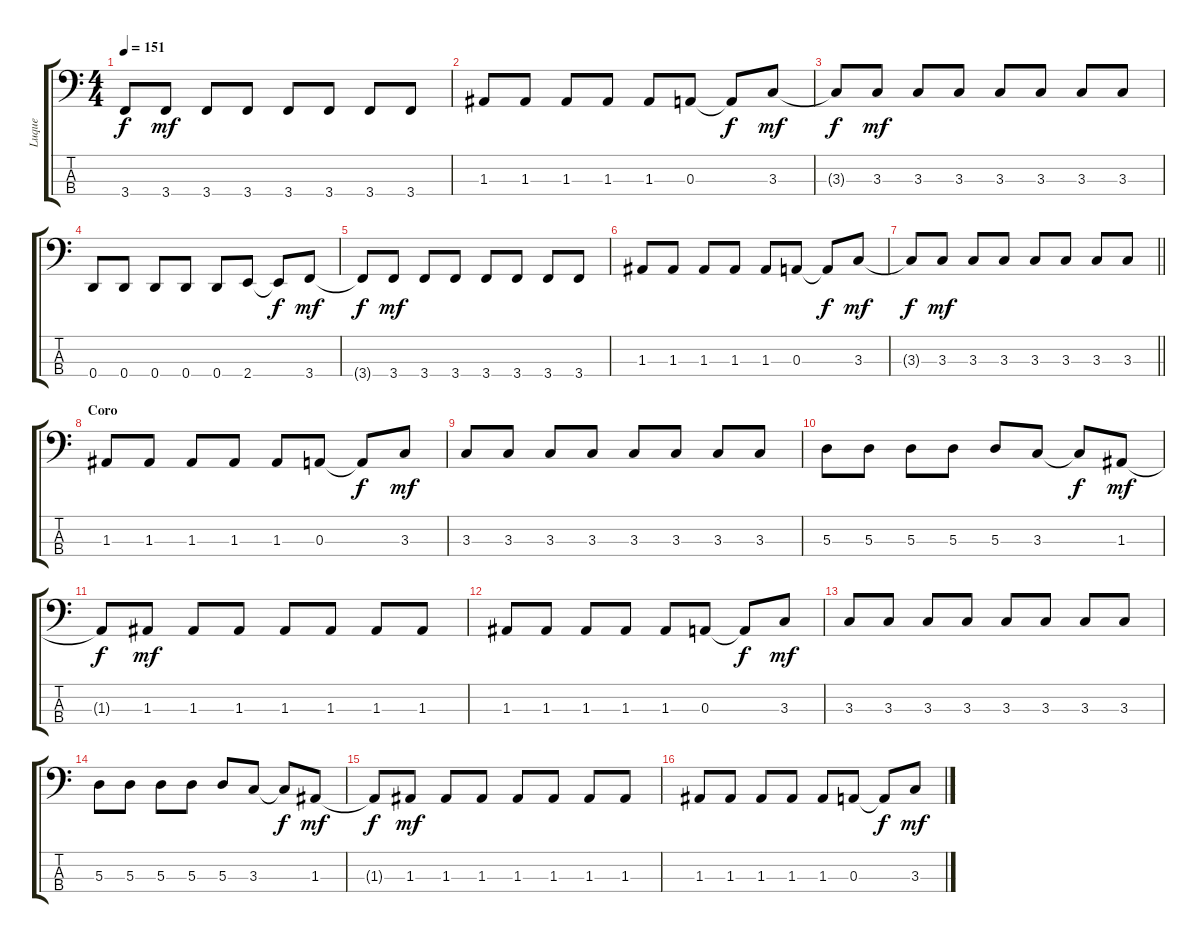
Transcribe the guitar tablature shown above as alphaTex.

\track ("Luque" "Luque") {instrument electricbassfinger}
\staff {score tabs}
\tuning (G2 D2 A1 D1) {hide}
\ts (4 4)
\tempo 151
\clef f4
\ks c
3.4{t}.8{dy f} 3.4.8{dy mf} 3.4.8 3.4.8 3.4.8 3.4.8 3.4.8 3.4.8 |
1.3.8 1.3.8 1.3.8 1.3.8 1.3.8 0.3.8 0.3{t}.8{dy f} 3.3.8{dy mf} |
3.3{t}.8{dy f} 3.3.8{dy mf} 3.3.8 3.3.8 3.3.8 3.3.8 3.3.8 3.3.8 |
0.4.8 0.4.8 0.4.8 0.4.8 0.4.8 2.4.8 2.4{t}.8{dy f} 3.4.8{dy mf} |
3.4{t}.8{dy f} 3.4.8{dy mf} 3.4.8 3.4.8 3.4.8 3.4.8 3.4.8 3.4.8 |
1.3.8 1.3.8 1.3.8 1.3.8 1.3.8 0.3.8 0.3{t}.8{dy f} 3.3.8{dy mf} |
\barLineRight lightlight
3.3{t}.8{dy f} 3.3.8{dy mf} 3.3.8 3.3.8 3.3.8 3.3.8 3.3.8 3.3.8 |
\section ("" "Coro")
1.3.8 1.3.8 1.3.8 1.3.8 1.3.8 0.3.8 0.3{t}.8{dy f} 3.3.8{dy mf} |
3.3.8 3.3.8 3.3.8 3.3.8 3.3.8 3.3.8 3.3.8 3.3.8 |
5.3.8 5.3.8 5.3.8 5.3.8 5.3.8 3.3.8 3.3{t}.8{dy f} 1.3.8{dy mf} |
1.3{t}.8{dy f} 1.3.8{dy mf} 1.3.8 1.3.8 1.3.8 1.3.8 1.3.8 1.3.8 |
1.3.8 1.3.8 1.3.8 1.3.8 1.3.8 0.3.8 0.3{t}.8{dy f} 3.3.8{dy mf} |
3.3.8 3.3.8 3.3.8 3.3.8 3.3.8 3.3.8 3.3.8 3.3.8 |
5.3.8 5.3.8 5.3.8 5.3.8 5.3.8 3.3.8 3.3{t}.8{dy f} 1.3.8{dy mf} |
1.3{t}.8{dy f} 1.3.8{dy mf} 1.3.8 1.3.8 1.3.8 1.3.8 1.3.8 1.3.8 |
1.3.8 1.3.8 1.3.8 1.3.8 1.3.8 0.3.8 0.3{t}.8{dy f} 3.3.8{dy mf}
